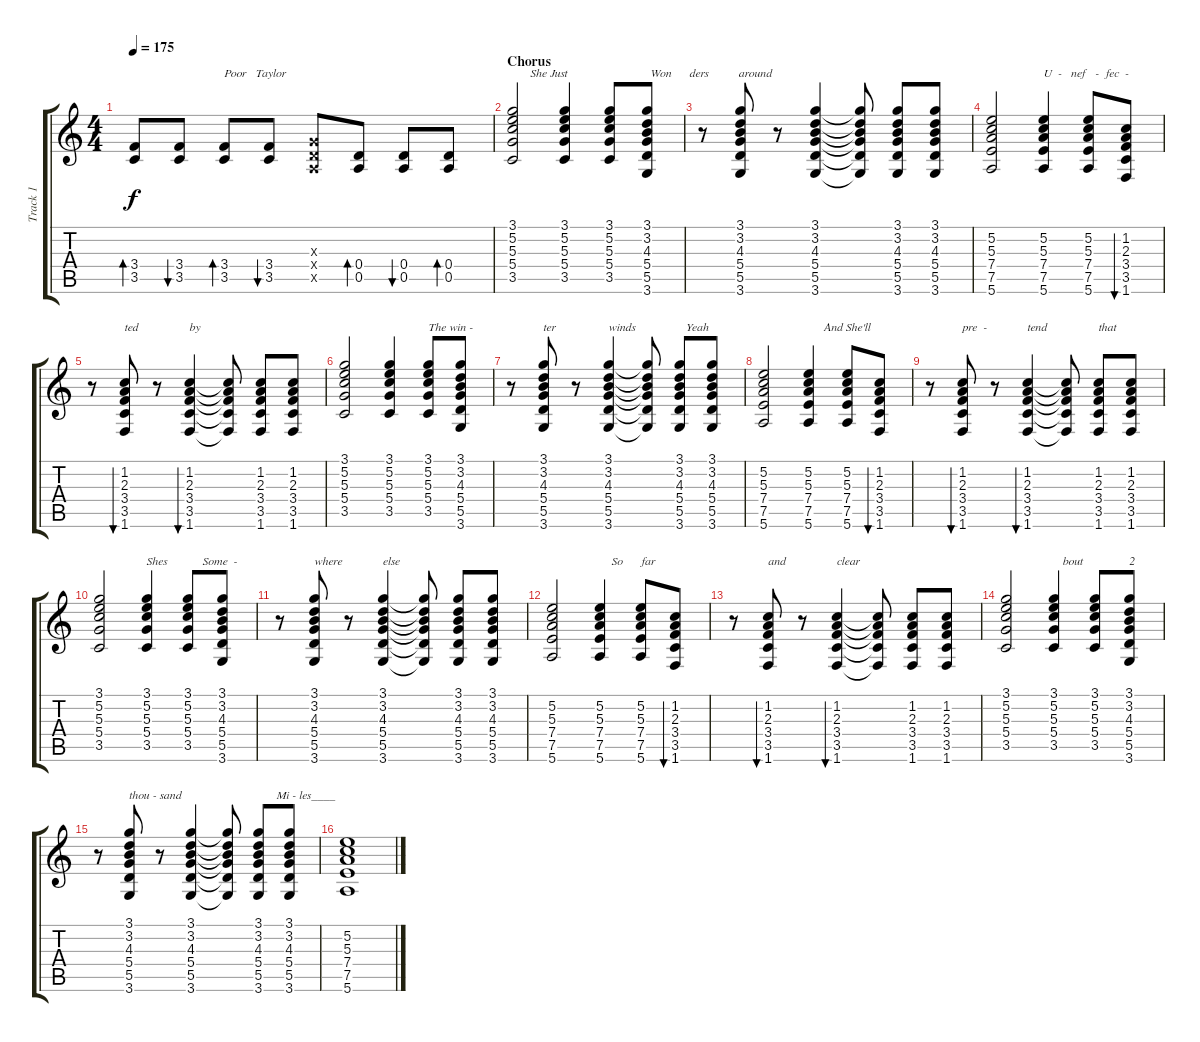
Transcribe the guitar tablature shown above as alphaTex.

\track ("Track 1" "Track 1") {instrument acousticguitarsteel}
\staff {score tabs}
\tuning (E4 B3 G3 D3 A2 E2) {hide}
\ts (4 4)
\tempo 175
\clef g2
\ks c
(3.4 3.5).8{bd 120 dy f} (3.4 3.5).8{bu 120} (3.4 3.5).8{bd 120 txt "Poor   Taylor"} (3.4 3.5).8{bu 120} (0.3{x} 0.4{x} 0.5{x}).8 (0.4 0.5).8{bd 120} (0.4 0.5).8{bu 120} (0.4 0.5).8{bd 120} |
\section ("" "Chorus")
(3.1 5.2 5.3 5.4 3.5).2{txt "      She Just " volume 10} (3.1 5.2 5.3 5.4 3.5).4 (3.1 5.2 5.3 5.4 3.5).8 (3.1 3.2 4.3 5.4 5.5 3.6).8{txt " Won      ders          around"} |
r.8 (3.1 3.2 4.3 5.4 5.5 3.6).8 r.8 (3.1 3.2 4.3 5.4 5.5 3.6).4 (3.1{t} 3.2{t} 4.3{t} 5.4{t} 5.5{t} 3.6{t}).8 (3.1 3.2 4.3 5.4 5.5 3.6).8 (3.1 3.2 4.3 5.4 5.5 3.6).8 |
(5.2 5.3 7.4 7.5 5.6).2 (5.2 5.3 7.4 7.5 5.6).4{txt "U  -   nef   -  fec  -   "} (5.2 5.3 7.4 7.5 5.6).8 (1.2 2.3 3.4 3.5 1.6).8{bu 120} |
r.8 (1.2 2.3 3.4 3.5 1.6).8{bu 120 txt "ted"} r.8 (1.2 2.3 3.4 3.5 1.6).4{bu 120 txt "by"} (1.2{t} 2.3{t} 3.4{t} 3.5{t} 1.6{t}).8 (1.2 2.3 3.4 3.5 1.6).8 (1.2 2.3 3.4 3.5 1.6).8 |
(3.1 5.2 5.3 5.4 3.5).2{volume 10} (3.1 5.2 5.3 5.4 3.5).4 (3.1 5.2 5.3 5.4 3.5).8{txt "The win - "} (3.1 3.2 4.3 5.4 5.5 3.6).8 |
r.8 (3.1 3.2 4.3 5.4 5.5 3.6).8{txt "ter"} r.8 (3.1 3.2 4.3 5.4 5.5 3.6).4{txt "winds"} (3.1{t} 3.2{t} 4.3{t} 5.4{t} 5.5{t} 3.6{t}).8 (3.1 3.2 4.3 5.4 5.5 3.6).8{txt "  Yeah"} (3.1 3.2 4.3 5.4 5.5 3.6).8 |
(5.2 5.3 7.4 7.5 5.6).2 (5.2 5.3 7.4 7.5 5.6).4{txt "     And She'll"} (5.2 5.3 7.4 7.5 5.6).8 (1.2 2.3 3.4 3.5 1.6).8{bu 120} |
r.8 (1.2 2.3 3.4 3.5 1.6).8{bu 120 txt "pre  -  "} r.8 (1.2 2.3 3.4 3.5 1.6).4{bu 120 txt "tend"} (1.2{t} 2.3{t} 3.4{t} 3.5{t} 1.6{t}).8 (1.2 2.3 3.4 3.5 1.6).8{txt "that"} (1.2 2.3 3.4 3.5 1.6).8 |
(3.1 5.2 5.3 5.4 3.5).2{volume 10} (3.1 5.2 5.3 5.4 3.5).4{txt "Shes "} (3.1 5.2 5.3 5.4 3.5).8{txt "     Some  -  "} (3.1 3.2 4.3 5.4 5.5 3.6).8 |
r.8 (3.1 3.2 4.3 5.4 5.5 3.6).8{txt "where"} r.8 (3.1 3.2 4.3 5.4 5.5 3.6).4{txt "else"} (3.1{t} 3.2{t} 4.3{t} 5.4{t} 5.5{t} 3.6{t}).8 (3.1 3.2 4.3 5.4 5.5 3.6).8 (3.1 3.2 4.3 5.4 5.5 3.6).8 |
(5.2 5.3 7.4 7.5 5.6).2 (5.2 5.3 7.4 7.5 5.6).4{txt "    So      far "} (5.2 5.3 7.4 7.5 5.6).8 (1.2 2.3 3.4 3.5 1.6).8{bu 120} |
r.8 (1.2 2.3 3.4 3.5 1.6).8{bu 120 txt "and"} r.8 (1.2 2.3 3.4 3.5 1.6).4{bu 120 txt "clear"} (1.2{t} 2.3{t} 3.4{t} 3.5{t} 1.6{t}).8 (1.2 2.3 3.4 3.5 1.6).8 (1.2 2.3 3.4 3.5 1.6).8 |
(3.1 5.2 5.3 5.4 3.5).2{volume 10} (3.1 5.2 5.3 5.4 3.5).4{txt "   bout"} (3.1 5.2 5.3 5.4 3.5).8 (3.1 3.2 4.3 5.4 5.5 3.6).8{txt "2"} |
r.8 (3.1 3.2 4.3 5.4 5.5 3.6).8{txt "thou - sand"} r.8 (3.1 3.2 4.3 5.4 5.5 3.6).4 (3.1{t} 3.2{t} 4.3{t} 5.4{t} 5.5{t} 3.6{t}).8 (3.1 3.2 4.3 5.4 5.5 3.6).8{txt "      Mi - les____"} (3.1 3.2 4.3 5.4 5.5 3.6).8 |
(5.2 5.3 7.4 7.5 5.6).1
